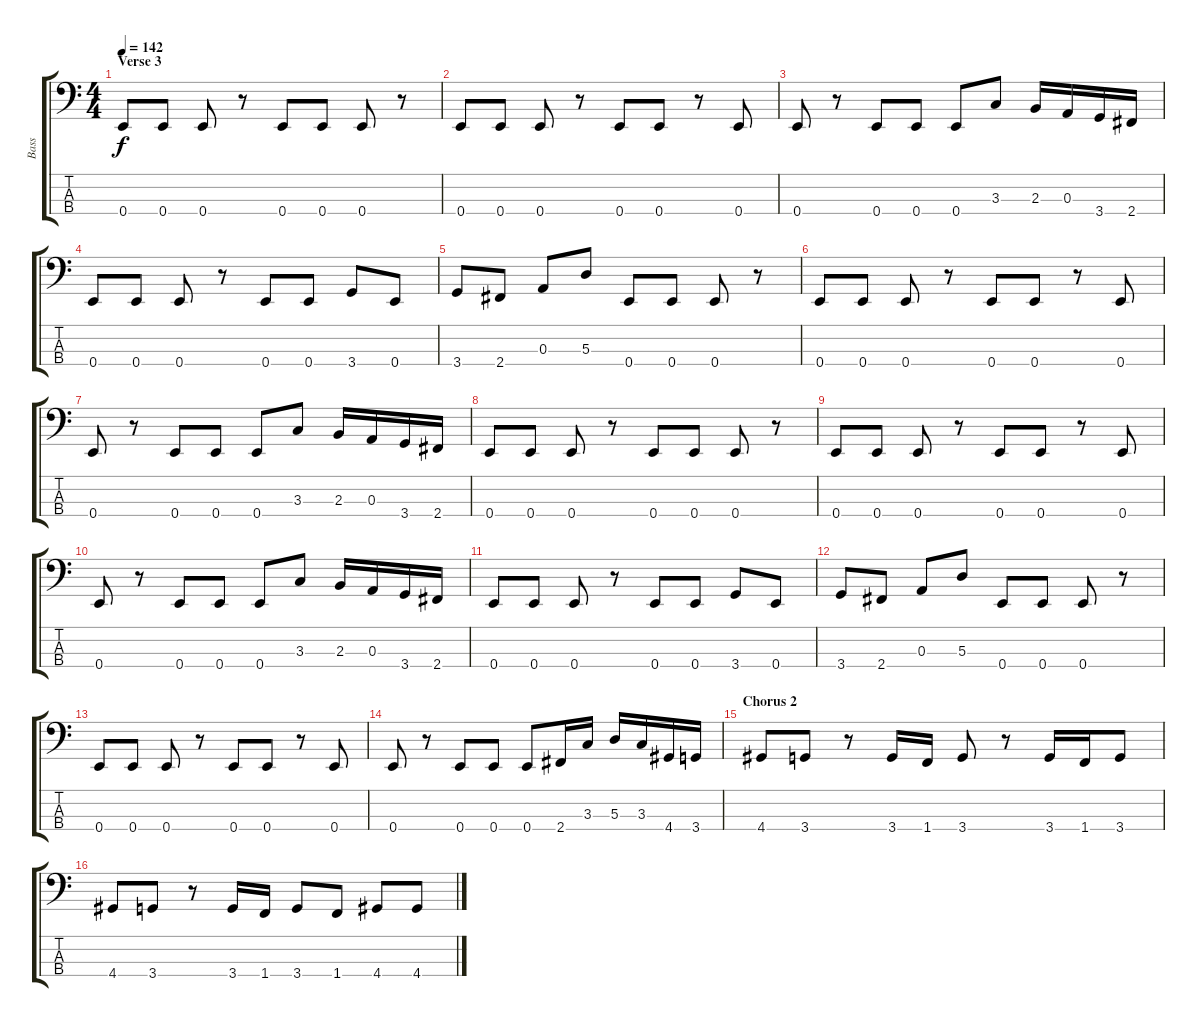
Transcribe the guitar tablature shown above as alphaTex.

\track ("Bass" "Bass") {instrument electricbassfinger}
\staff {score tabs}
\tuning (G2 D2 A1 E1) {hide}
\ts (4 4)
\section ("" "Verse 3")
\tempo 142
\clef f4
\ks c
0.4.8{dy f} 0.4.8 0.4.8 r.8 0.4.8 0.4.8 0.4.8 r.8 |
0.4.8 0.4.8 0.4.8 r.8 0.4.8 0.4.8 r.8 0.4.8 |
0.4.8 r.8 0.4.8 0.4.8 0.4.8 3.3.8 2.3.16 0.3.16 3.4.16 2.4.16 |
0.4.8 0.4.8 0.4.8 r.8 0.4.8 0.4.8 3.4.8 0.4.8 |
3.4.8 2.4.8 0.3.8 5.3.8 0.4.8 0.4.8 0.4.8 r.8 |
0.4.8 0.4.8 0.4.8 r.8 0.4.8 0.4.8 r.8 0.4.8 |
0.4.8 r.8 0.4.8 0.4.8 0.4.8 3.3.8 2.3.16 0.3.16 3.4.16 2.4.16 |
0.4.8 0.4.8 0.4.8 r.8 0.4.8 0.4.8 0.4.8 r.8 |
0.4.8 0.4.8 0.4.8 r.8 0.4.8 0.4.8 r.8 0.4.8 |
0.4.8 r.8 0.4.8 0.4.8 0.4.8 3.3.8 2.3.16 0.3.16 3.4.16 2.4.16 |
0.4.8 0.4.8 0.4.8 r.8 0.4.8 0.4.8 3.4.8 0.4.8 |
3.4.8 2.4.8 0.3.8 5.3.8 0.4.8 0.4.8 0.4.8 r.8 |
0.4.8 0.4.8 0.4.8 r.8 0.4.8 0.4.8 r.8 0.4.8 |
0.4.8 r.8 0.4.8 0.4.8 0.4.8 2.4.16 3.3.16 5.3.16 3.3.16 4.4.16 3.4.16 |
\section ("" "Chorus 2")
4.4.8 3.4.8 r.8 3.4.16 1.4.16 3.4.8 r.8 3.4.16 1.4.16 3.4.8 |
4.4.8 3.4.8 r.8 3.4.16 1.4.16 3.4.8 1.4.8 4.4.8 4.4.8
